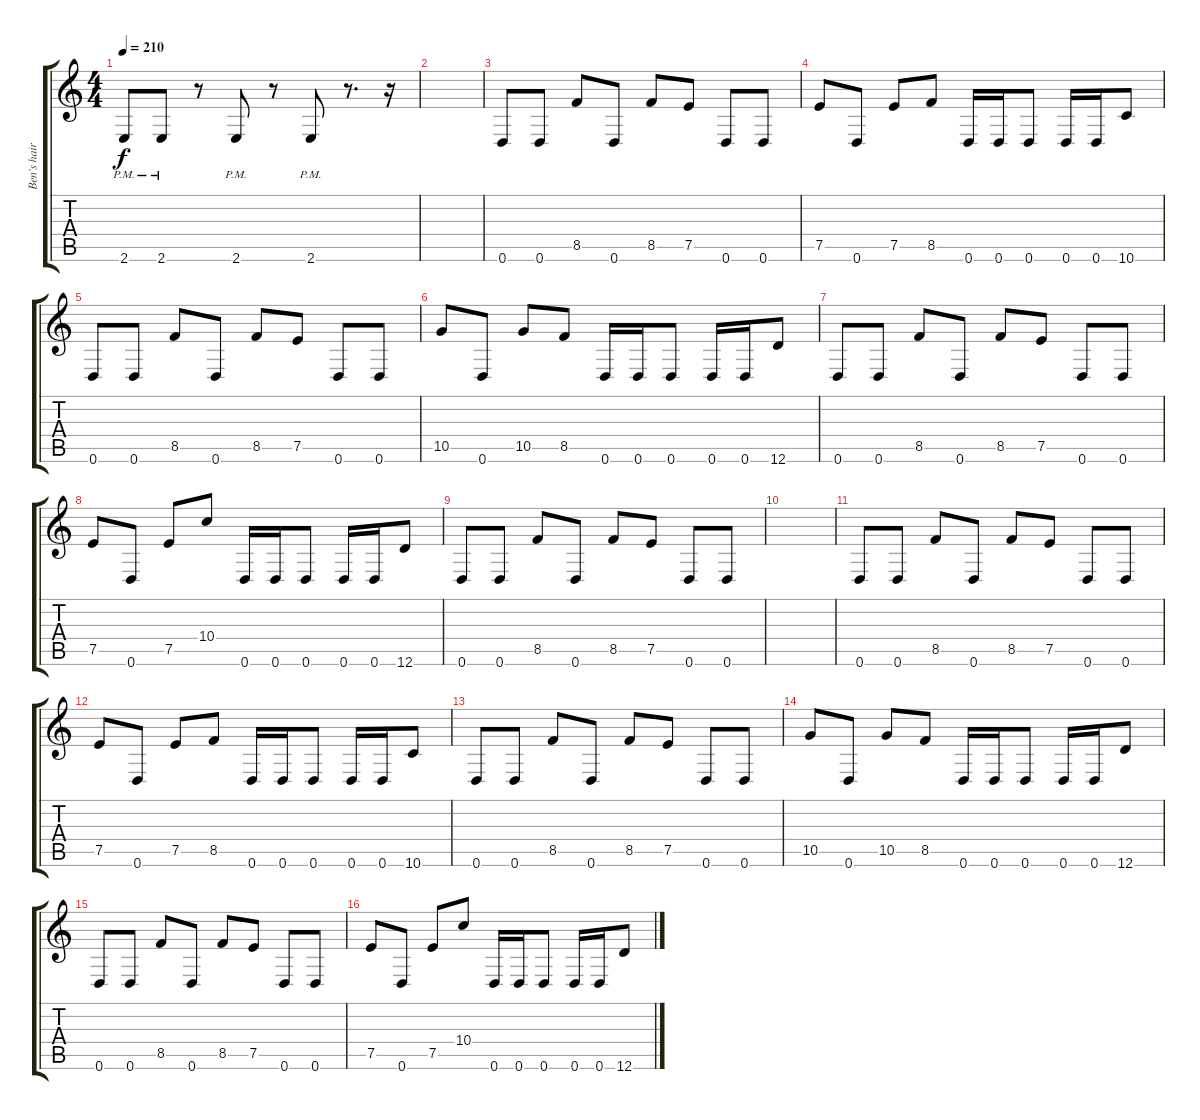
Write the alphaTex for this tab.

\track ("Ben's hair" "Ben's hair") {instrument slapbass1}
\staff {score tabs}
\tuning (E4 B3 G3 D3 A2 D2) {hide}
\ts (4 4)
\tempo 210
\clef g2
\ks c
2.6{pm}.8{dy f} 2.6{pm}.8 r.8 2.6{pm}.8 r.8 2.6{pm}.8 r.8{d} r.16 |
|
0.6.8 0.6.8 8.5.8 0.6.8 8.5.8 7.5.8 0.6.8 0.6.8 |
7.5.8 0.6.8 7.5.8 8.5.8 0.6.16 0.6.16 0.6.8 0.6.16 0.6.16 10.6.8 |
0.6.8 0.6.8 8.5.8 0.6.8 8.5.8 7.5.8 0.6.8 0.6.8 |
10.5.8 0.6.8 10.5.8 8.5.8 0.6.16 0.6.16 0.6.8 0.6.16 0.6.16 12.6.8 |
0.6.8 0.6.8 8.5.8 0.6.8 8.5.8 7.5.8 0.6.8 0.6.8 |
7.5.8 0.6.8 7.5.8 10.4.8 0.6.16 0.6.16 0.6.8 0.6.16 0.6.16 12.6.8 |
0.6.8 0.6.8 8.5.8 0.6.8 8.5.8 7.5.8 0.6.8 0.6.8 |
|
0.6.8 0.6.8 8.5.8 0.6.8 8.5.8 7.5.8 0.6.8 0.6.8 |
7.5.8 0.6.8 7.5.8 8.5.8 0.6.16 0.6.16 0.6.8 0.6.16 0.6.16 10.6.8 |
0.6.8 0.6.8 8.5.8 0.6.8 8.5.8 7.5.8 0.6.8 0.6.8 |
10.5.8 0.6.8 10.5.8 8.5.8 0.6.16 0.6.16 0.6.8 0.6.16 0.6.16 12.6.8 |
0.6.8 0.6.8 8.5.8 0.6.8 8.5.8 7.5.8 0.6.8 0.6.8 |
7.5.8 0.6.8 7.5.8 10.4.8 0.6.16 0.6.16 0.6.8 0.6.16 0.6.16 12.6.8
